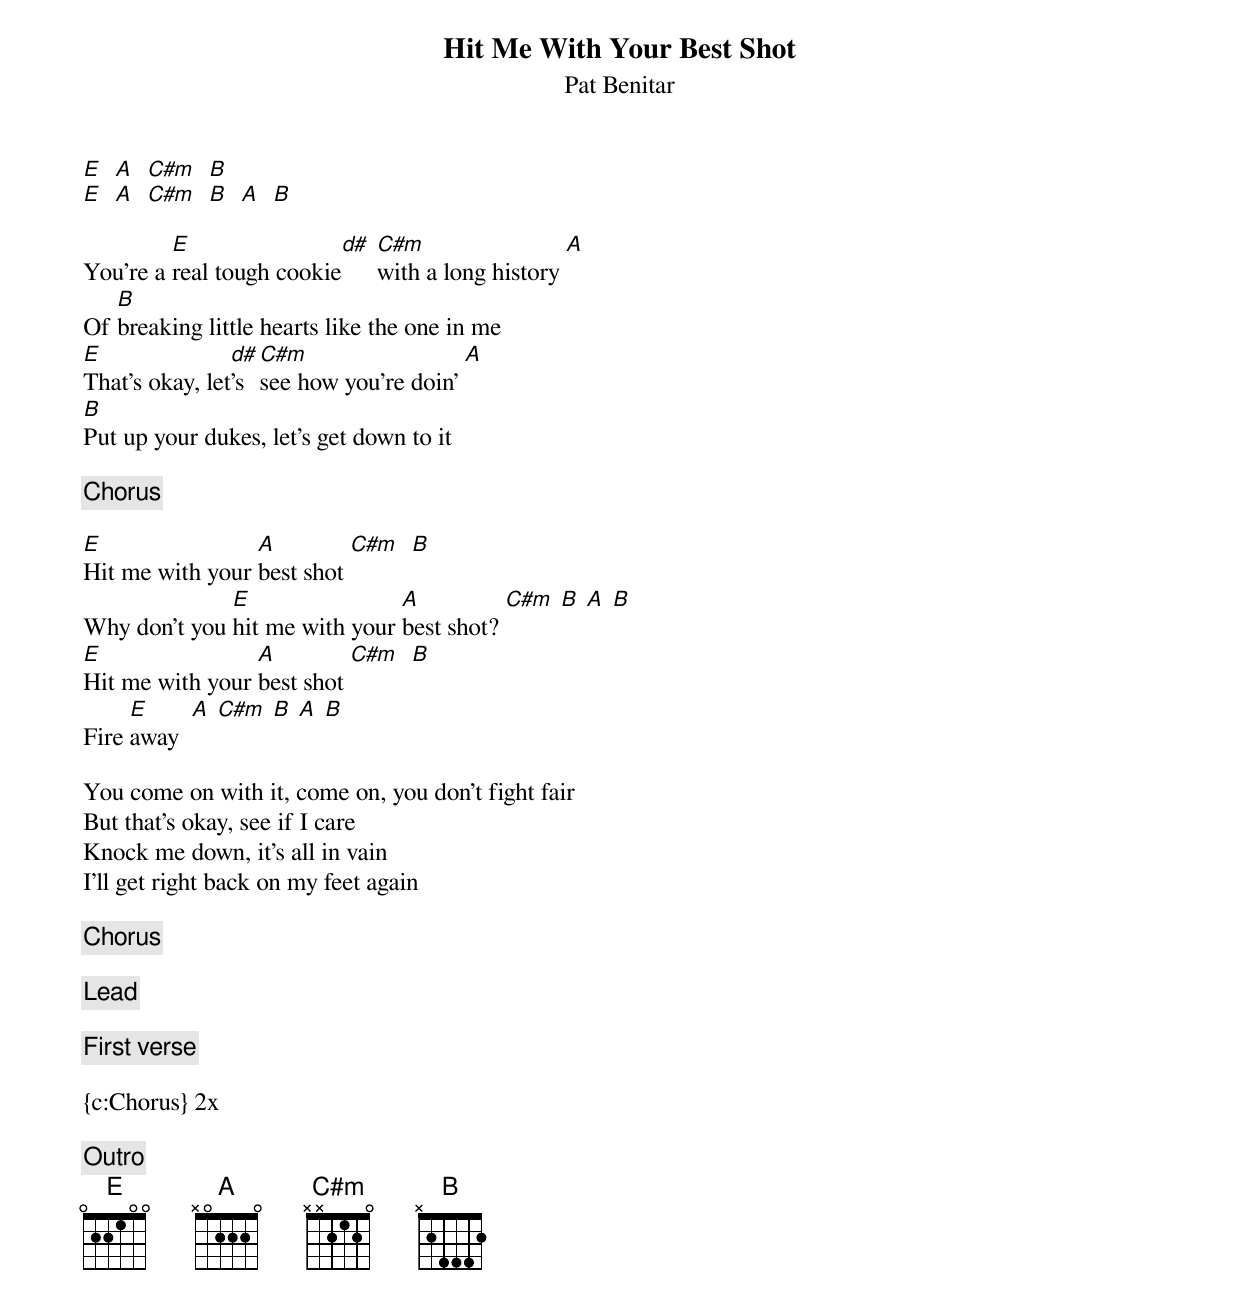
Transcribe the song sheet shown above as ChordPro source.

{title:Hit Me With Your Best Shot}
{subtitle:Pat Benitar}
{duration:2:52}
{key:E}
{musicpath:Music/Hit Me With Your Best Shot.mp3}

[E]  [A]  [C#m]  [B]
[E]  [A]  [C#m]  [B]  [A]  [B]

You're a [E]real tough cookie[d#] [C#m]with a long history [A]
Of [B]breaking little hearts like the one in me
[E]That's okay, let[d#]'s [C#m]see how you're doin' [A]
[B]Put up your dukes, let's get down to it

{c:Chorus}

[E]Hit me with your [A]best shot [C#m]  [B]
Why don't you [E]hit me with your [A]best shot? [C#m] [B] [A] [B]
[E]Hit me with your [A]best shot [C#m]  [B]
Fire [E]away  [A] [C#m] [B] [A] [B]

You come on with it, come on, you don't fight fair
But that's okay, see if I care
Knock me down, it's all in vain
I'll get right back on my feet again

{c:Chorus}

{c:Lead}

{c:First verse}

{c:Chorus} 2x

{c:Outro}
